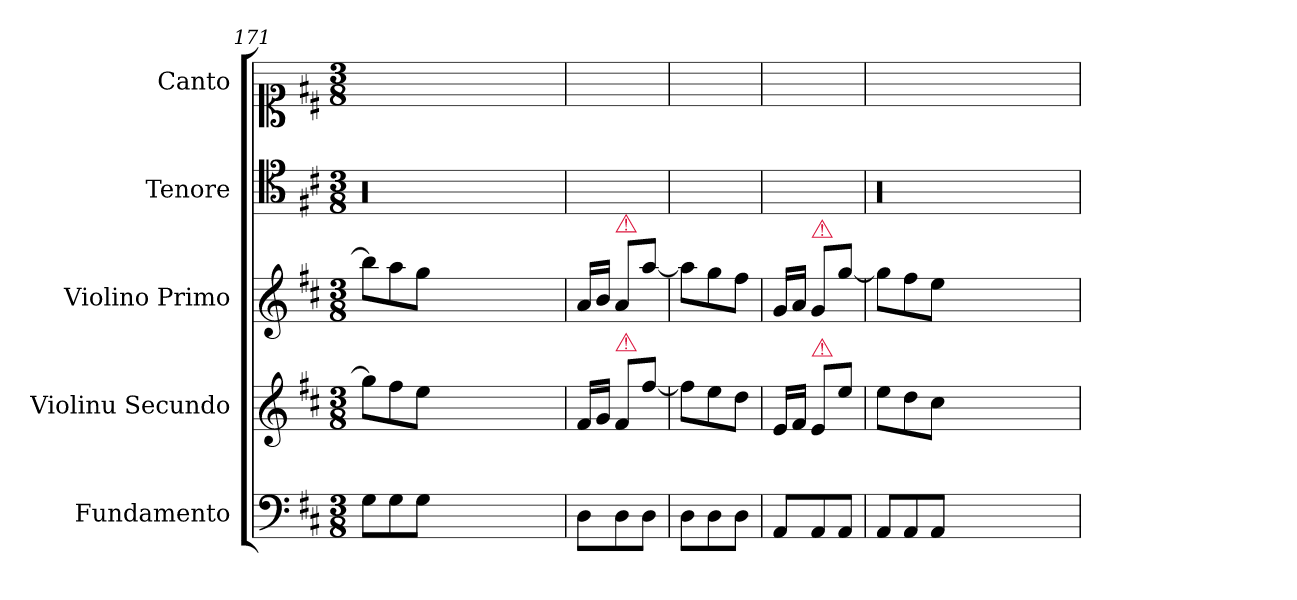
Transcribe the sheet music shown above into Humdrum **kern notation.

**kern	**kern	**kern	**kern	**kern
*part5	*part4	*part3	*part2	*part1
*staff5	*staff4	*staff3	*staff2	*staff1
*I"Fundamento	*I"Violinu Secundo	*I"Violino Primo	*I"Tenore	*I"Canto
*	*I'vl 2	*I'vl 1	*I'T	*
*clefF4	*clefG2	*clefG2	*clefC4	*clefC1
*k[f#c#]	*k[f#c#]	*k[f#c#]	*k[f#c#]	*k[f#c#]
*D:	*D:	*D:	*	*D:
*M3/8	*M3/8	*M3/8	*M3/8	*M3/8
=171	=171	=171	=171	=171
!	!	!	!LO:N:vis=00	!
8G\L	8gg\L]	8bb\L]	1.r	4.ryy
8G\	8ff#\	8aa\	.	.
8G\J	8ee\J	8gg\J	.	.
1ryy	1ryy	1ryy	.	1ryy
8ryy	8ryy	8ryy	.	8ryy
=172	=172	=172	=172	=172
8D\L	16f#/LL	16a/LL	4.ryy	4.ryy
.	16g/JJ	16b/JJ	.	.
!	!	!LO:TX:a:color=crimson:t=⚠	!	!
!	!LO:TX:a:color=crimson:t=⚠	!	!	!
8D\	8f#/L	8a/L	.	.
8D\J	[8ff#\J	[8aa\J	.	.
=173	=173	=173	=173	=173
8D\L	8ff#\L]	8aa\L]	4.ryy	4.ryy
8D\	8ee\	8gg\	.	.
8D\J	8dd\J	8ff#\J	.	.
=174	=174	=174	=174	=174
8AA/L	16e/LL	16g/LL	4.ryy	4.ryy
.	16f#/JJ	16a/JJ	.	.
!	!	!LO:TX:a:color=crimson:t=⚠	!	!
!	!LO:TX:a:color=crimson:t=⚠	!	!	!
8AA/	8e/L	8g/L	.	.
8AA/J	8ee\J	[8gg\J	.	.
=175	=175	=175	=175	=175
!	!	!	!LO:N:vis=00	!
8AA/L	8ee\L	8gg\L]	1.r	4.ryy
8AA/	8dd\	8ff#\	.	.
8AA/J	8cc#\J	8ee\J	.	.
1ryy	1ryy	1ryy	.	1ryy
8ryy	8ryy	8ryy	.	8ryy
=	=	=	=	=
*-	*-	*-	*-	*-
